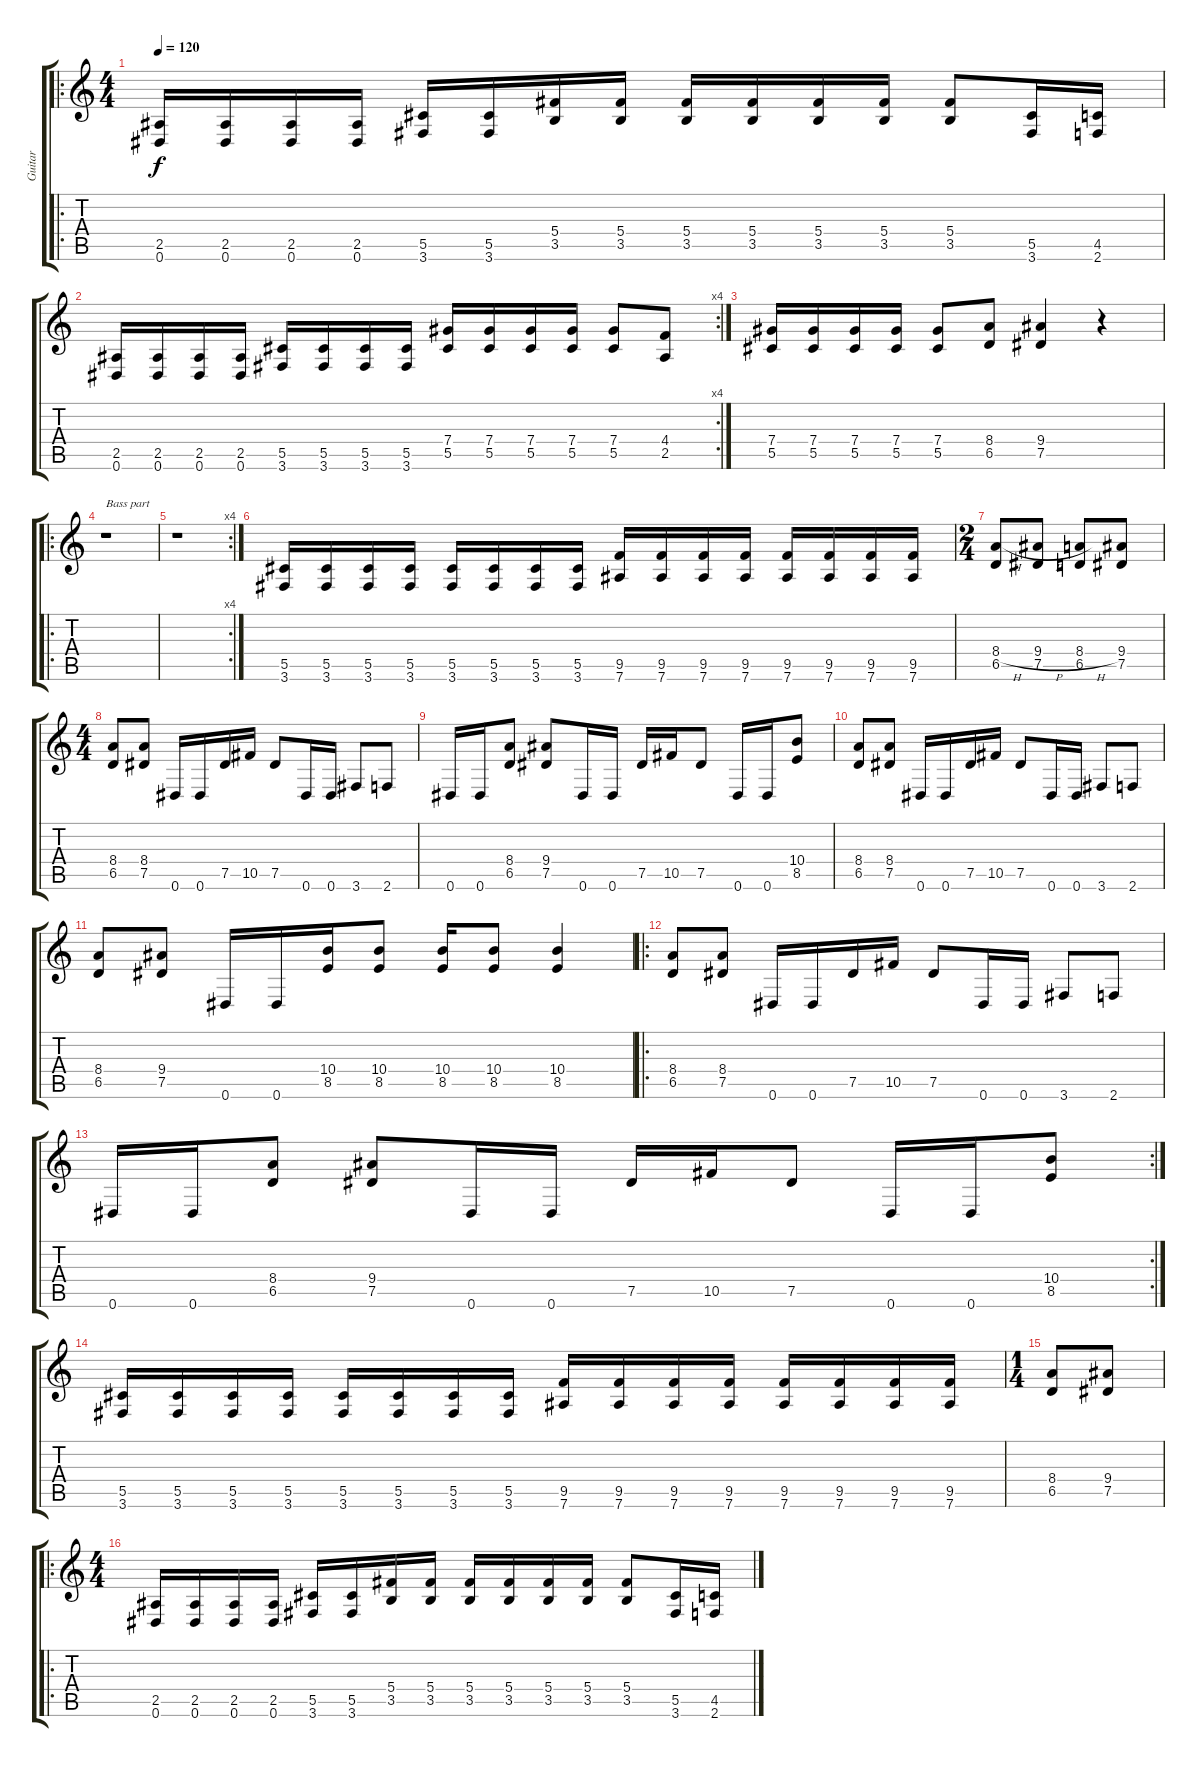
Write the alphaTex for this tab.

\track ("Guitar" "Guitar") {instrument distortionguitar}
\staff {score tabs}
\tuning (Eb4 Bb3 Gb3 Db3 Ab2 Eb2) {hide}
\ro
\ts (4 4)
\tempo 120
\clef g2
\ks c
(2.5 0.6).16{dy f} (2.5 0.6).16 (2.5 0.6).16 (2.5 0.6).16 (5.5 3.6).16 (5.5 3.6).16 (5.4 3.5).16 (5.4 3.5).16 (5.4 3.5).16 (5.4 3.5).16 (5.4 3.5).16 (5.4 3.5).16 (5.4 3.5).8 (5.5 3.6).16 (4.5 2.6).16 |
\rc 4
(2.5 0.6).16 (2.5 0.6).16 (2.5 0.6).16 (2.5 0.6).16 (5.5 3.6).16 (5.5 3.6).16 (5.5 3.6).16 (5.5 3.6).16 (7.4 5.5).16 (7.4 5.5).16 (7.4 5.5).16 (7.4 5.5).16 (7.4 5.5).8 (4.4 2.5).8 |
(7.4 5.5).16 (7.4 5.5).16 (7.4 5.5).16 (7.4 5.5).16 (7.4 5.5).8 (8.4 6.5).8 (9.4 7.5).4 r.4 |
\ro
r.1{txt "Bass part"} |
\rc 4
r.1 |
(5.5 3.6).16 (5.5 3.6).16 (5.5 3.6).16 (5.5 3.6).16 (5.5 3.6).16 (5.5 3.6).16 (5.5 3.6).16 (5.5 3.6).16 (9.5 7.6).16 (9.5 7.6).16 (9.5 7.6).16 (9.5 7.6).16 (9.5 7.6).16 (9.5 7.6).16 (9.5 7.6).16 (9.5 7.6).16 |
\ts (2 4)
(8.4{h} 6.5).8 (9.4{h} 7.5).8 (8.4{h} 6.5).8 (9.4 7.5).8 |
\ts (4 4)
(8.4 6.5).8 (8.4 7.5).8 0.6.16 0.6.16 7.5.16 10.5.16 7.5.8 0.6.16 0.6.16 3.6.8 2.6.8 |
0.6.16 0.6.16 (8.4 6.5).8 (9.4 7.5).8 0.6.16 0.6.16 7.5.16 10.5.16 7.5.8 0.6.16 0.6.16 (10.4 8.5).8 |
(8.4 6.5).8 (8.4 7.5).8 0.6.16 0.6.16 7.5.16 10.5.16 7.5.8 0.6.16 0.6.16 3.6.8 2.6.8 |
(8.4 6.5).8 (9.4 7.5).8 0.6.16 0.6.16 (10.4 8.5).16 (10.4 8.5).8 (10.4 8.5).16 (10.4 8.5).8 (10.4 8.5).4 |
\ro
(8.4 6.5).8 (8.4 7.5).8 0.6.16 0.6.16 7.5.16 10.5.16 7.5.8 0.6.16 0.6.16 3.6.8 2.6.8 |
\rc 2
0.6.16 0.6.16 (8.4 6.5).8 (9.4 7.5).8 0.6.16 0.6.16 7.5.16 10.5.16 7.5.8 0.6.16 0.6.16 (10.4 8.5).8 |
(5.5 3.6).16 (5.5 3.6).16 (5.5 3.6).16 (5.5 3.6).16 (5.5 3.6).16 (5.5 3.6).16 (5.5 3.6).16 (5.5 3.6).16 (9.5 7.6).16 (9.5 7.6).16 (9.5 7.6).16 (9.5 7.6).16 (9.5 7.6).16 (9.5 7.6).16 (9.5 7.6).16 (9.5 7.6).16 |
\ts (1 4)
(8.4 6.5).8 (9.4 7.5).8 |
\ro
\ts (4 4)
(2.5 0.6).16 (2.5 0.6).16 (2.5 0.6).16 (2.5 0.6).16 (5.5 3.6).16 (5.5 3.6).16 (5.4 3.5).16 (5.4 3.5).16 (5.4 3.5).16 (5.4 3.5).16 (5.4 3.5).16 (5.4 3.5).16 (5.4 3.5).8 (5.5 3.6).16 (4.5 2.6).16
